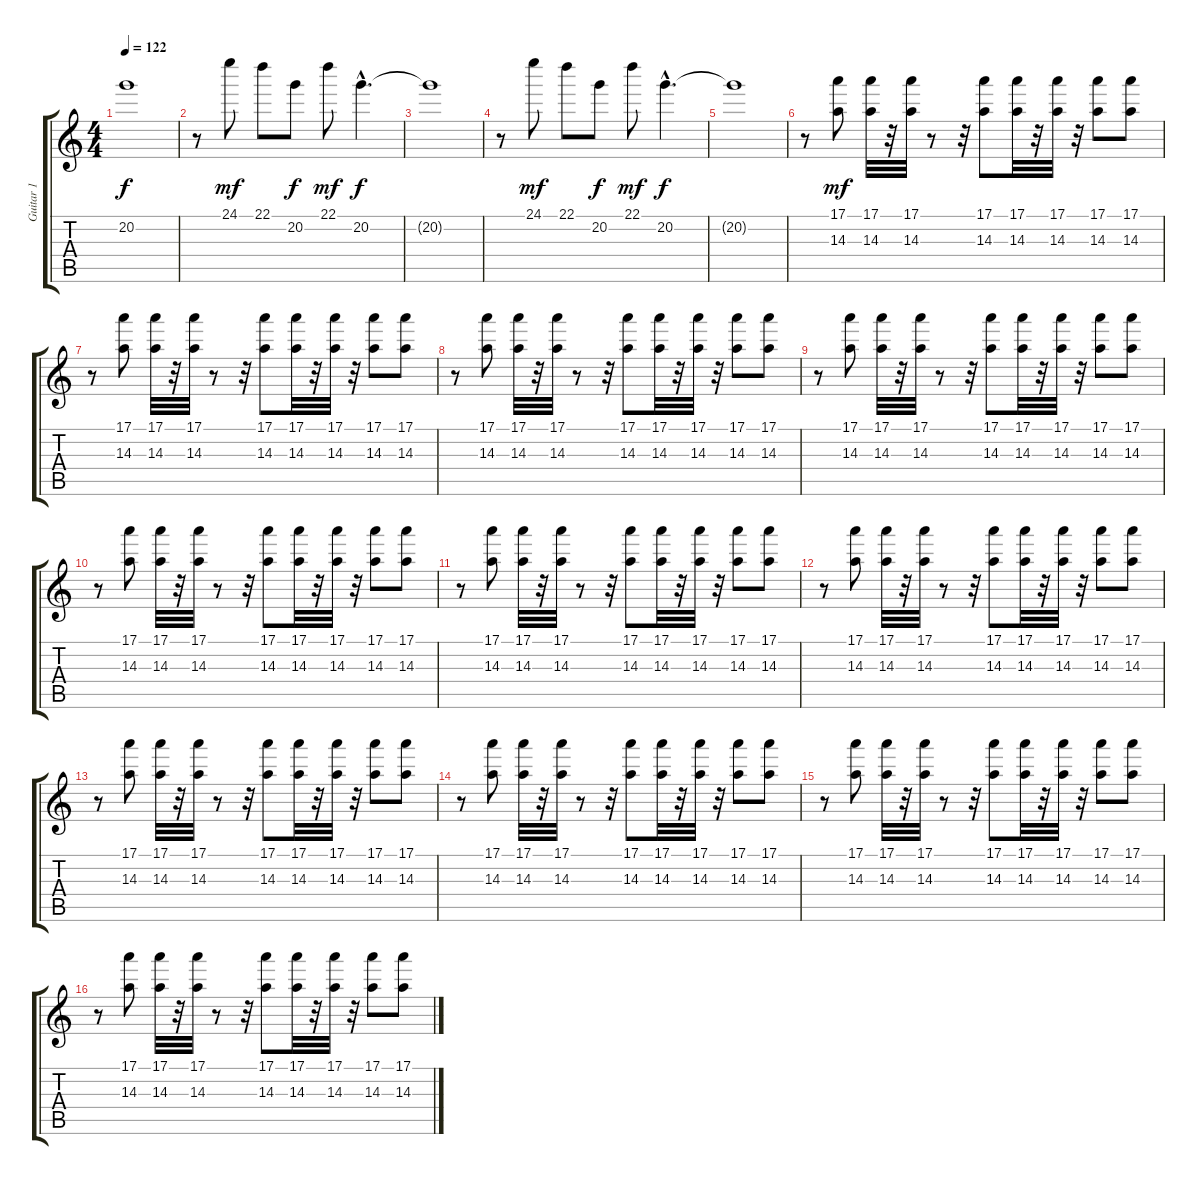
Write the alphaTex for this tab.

\track ("Guitar 1" "Guitar 1") {instrument overdrivenguitar}
\staff {score tabs}
\tuning (E4 B3 G3 D3 A2 E2) {hide}
\ts (4 4)
\tempo 122
\clef g2
\ks c
20.2{t}.1{dy f} |
r.8 24.1.8{dy mf} 22.1.8 20.2.8{dy f} 22.1.8{dy mf} 20.2{hac}.4{d dy f} |
20.2{t}.1 |
r.8 24.1.8{dy mf} 22.1.8 20.2.8{dy f} 22.1.8{dy mf} 20.2{hac}.4{d dy f} |
20.2{t}.1 |
r.8 (17.1 14.3).8{dy mf} (17.1 14.3).32 r.32 (17.1 14.3).32 r.8 r.32 (17.1 14.3).8 (17.1 14.3).32 r.32 (17.1 14.3).32 r.32 (17.1 14.3).8 (17.1 14.3).8 |
r.8 (17.1 14.3).8 (17.1 14.3).32 r.32 (17.1 14.3).32 r.8 r.32 (17.1 14.3).8 (17.1 14.3).32 r.32 (17.1 14.3).32 r.32 (17.1 14.3).8 (17.1 14.3).8 |
r.8 (17.1 14.3).8 (17.1 14.3).32 r.32 (17.1 14.3).32 r.8 r.32 (17.1 14.3).8 (17.1 14.3).32 r.32 (17.1 14.3).32 r.32 (17.1 14.3).8 (17.1 14.3).8 |
r.8 (17.1 14.3).8 (17.1 14.3).32 r.32 (17.1 14.3).32 r.8 r.32 (17.1 14.3).8 (17.1 14.3).32 r.32 (17.1 14.3).32 r.32 (17.1 14.3).8 (17.1 14.3).8 |
r.8 (17.1 14.3).8 (17.1 14.3).32 r.32 (17.1 14.3).32 r.8 r.32 (17.1 14.3).8 (17.1 14.3).32 r.32 (17.1 14.3).32 r.32 (17.1 14.3).8 (17.1 14.3).8 |
r.8 (17.1 14.3).8 (17.1 14.3).32 r.32 (17.1 14.3).32 r.8 r.32 (17.1 14.3).8 (17.1 14.3).32 r.32 (17.1 14.3).32 r.32 (17.1 14.3).8 (17.1 14.3).8 |
r.8 (17.1 14.3).8 (17.1 14.3).32 r.32 (17.1 14.3).32 r.8 r.32 (17.1 14.3).8 (17.1 14.3).32 r.32 (17.1 14.3).32 r.32 (17.1 14.3).8 (17.1 14.3).8 |
r.8 (17.1 14.3).8 (17.1 14.3).32 r.32 (17.1 14.3).32 r.8 r.32 (17.1 14.3).8 (17.1 14.3).32 r.32 (17.1 14.3).32 r.32 (17.1 14.3).8 (17.1 14.3).8 |
r.8 (17.1 14.3).8 (17.1 14.3).32 r.32 (17.1 14.3).32 r.8 r.32 (17.1 14.3).8 (17.1 14.3).32 r.32 (17.1 14.3).32 r.32 (17.1 14.3).8 (17.1 14.3).8 |
r.8 (17.1 14.3).8 (17.1 14.3).32 r.32 (17.1 14.3).32 r.8 r.32 (17.1 14.3).8 (17.1 14.3).32 r.32 (17.1 14.3).32 r.32 (17.1 14.3).8 (17.1 14.3).8 |
r.8 (17.1 14.3).8 (17.1 14.3).32 r.32 (17.1 14.3).32 r.8 r.32 (17.1 14.3).8 (17.1 14.3).32 r.32 (17.1 14.3).32 r.32 (17.1 14.3).8 (17.1 14.3).8
